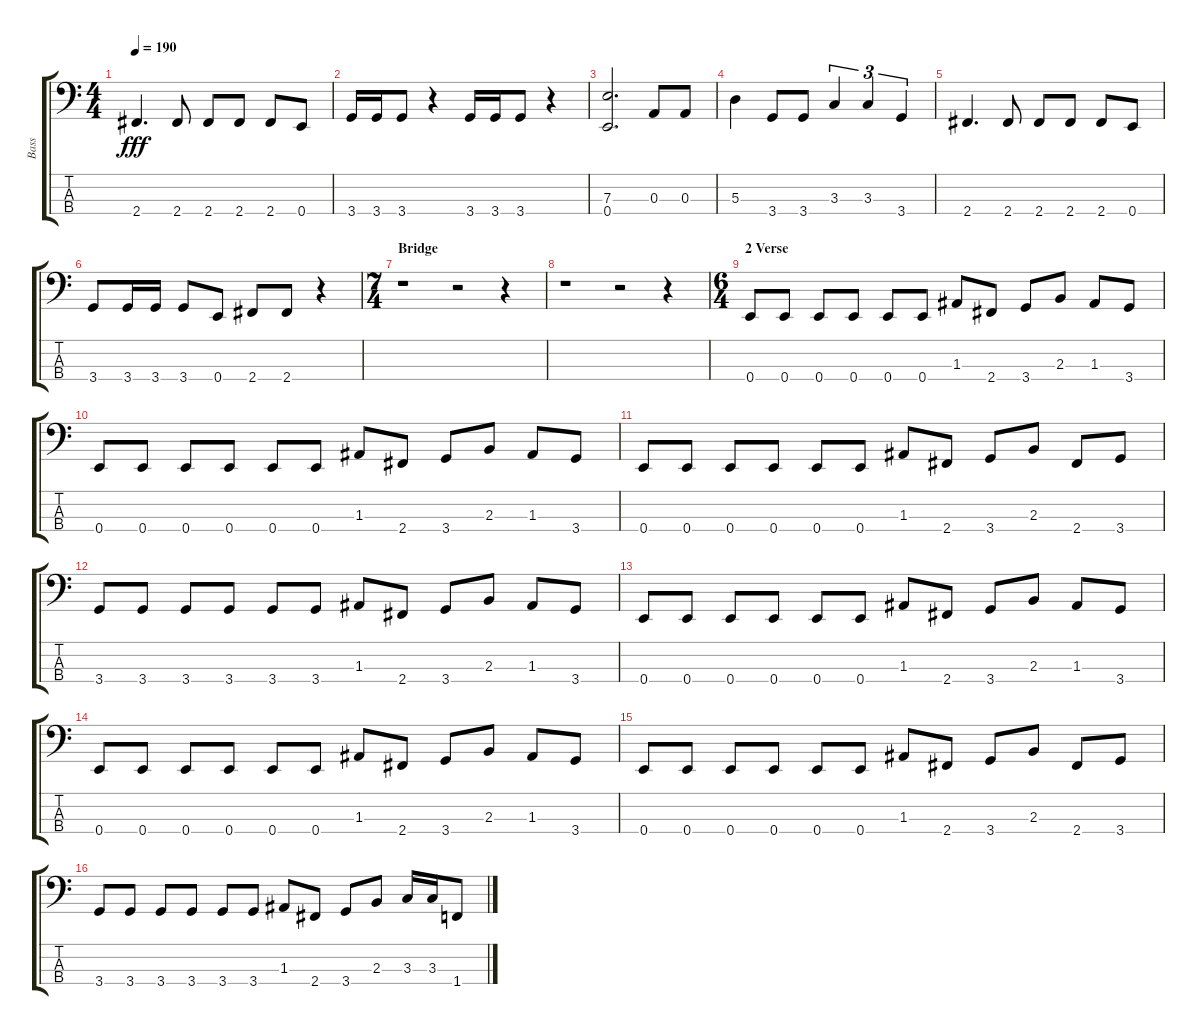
\track ("Bass" "Bass") {instrument electricbasspick}
\staff {score tabs}
\tuning (G2 D2 A1 E1) {hide}
\ts (4 4)
\tempo 190
\clef f4
\ks c
2.4.4{d dy fff} 2.4.8 2.4.8 2.4.8 2.4.8 0.4.8 |
3.4.16 3.4.16 3.4.8 r.4 3.4.16 3.4.16 3.4.8 r.4 |
(7.3 0.4).2{d} 0.3.8 0.3.8 |
5.3.4 3.4.8 3.4.8 3.3.4{tu (3 2)} 3.3.4{tu (3 2)} 3.4.4{tu (3 2)} |
2.4.4{d} 2.4.8 2.4.8 2.4.8 2.4.8 0.4.8 |
3.4.8 3.4.16 3.4.16 3.4.8 0.4.8 2.4.8 2.4.8 r.4 |
\ts (7 4)
\section ("" "Bridge")
r.1 r.2 r.4 |
r.1 r.2 r.4 |
\ts (6 4)
\section ("" "2 Verse")
0.4.8 0.4.8 0.4.8 0.4.8 0.4.8 0.4.8 1.3.8 2.4.8 3.4.8 2.3.8 1.3.8 3.4.8 |
0.4.8 0.4.8 0.4.8 0.4.8 0.4.8 0.4.8 1.3.8 2.4.8 3.4.8 2.3.8 1.3.8 3.4.8 |
0.4.8 0.4.8 0.4.8 0.4.8 0.4.8 0.4.8 1.3.8 2.4.8 3.4.8 2.3.8 2.4.8 3.4.8 |
3.4.8 3.4.8 3.4.8 3.4.8 3.4.8 3.4.8 1.3.8 2.4.8 3.4.8 2.3.8 1.3.8 3.4.8 |
0.4.8 0.4.8 0.4.8 0.4.8 0.4.8 0.4.8 1.3.8 2.4.8 3.4.8 2.3.8 1.3.8 3.4.8 |
0.4.8 0.4.8 0.4.8 0.4.8 0.4.8 0.4.8 1.3.8 2.4.8 3.4.8 2.3.8 1.3.8 3.4.8 |
0.4.8 0.4.8 0.4.8 0.4.8 0.4.8 0.4.8 1.3.8 2.4.8 3.4.8 2.3.8 2.4.8 3.4.8 |
3.4.8 3.4.8 3.4.8 3.4.8 3.4.8 3.4.8 1.3.8 2.4.8 3.4.8 2.3.8 3.3.16 3.3.16 1.4.8
